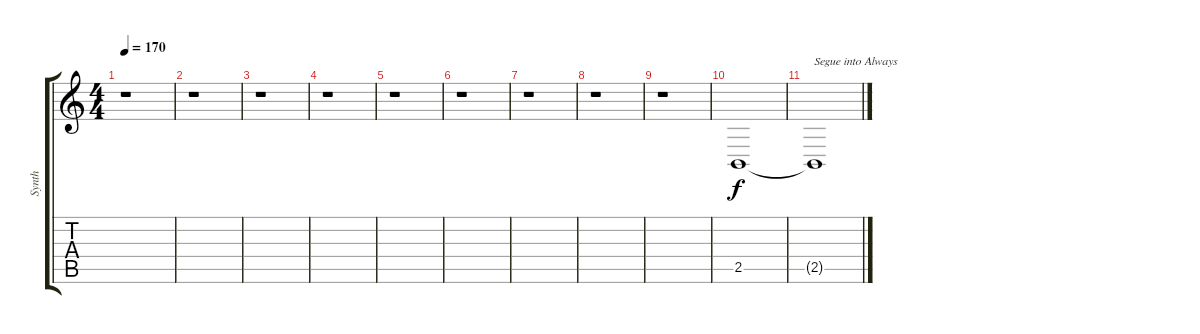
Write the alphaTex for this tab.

\track ("Synth" "Synth") {instrument pad7halo}
\staff {score tabs}
\tuning (E4 B3 G3 D3 A2 D2) {hide}
\ts (4 4)
\tempo 170
\clef g2
\ks c
r.1{dy f} |
r.1 |
r.1 |
r.1 |
r.1 |
r.1 |
r.1 |
r.1 |
r.1 |
2.5.1 |
2.5{t}.1{txt "Segue into Always"}
